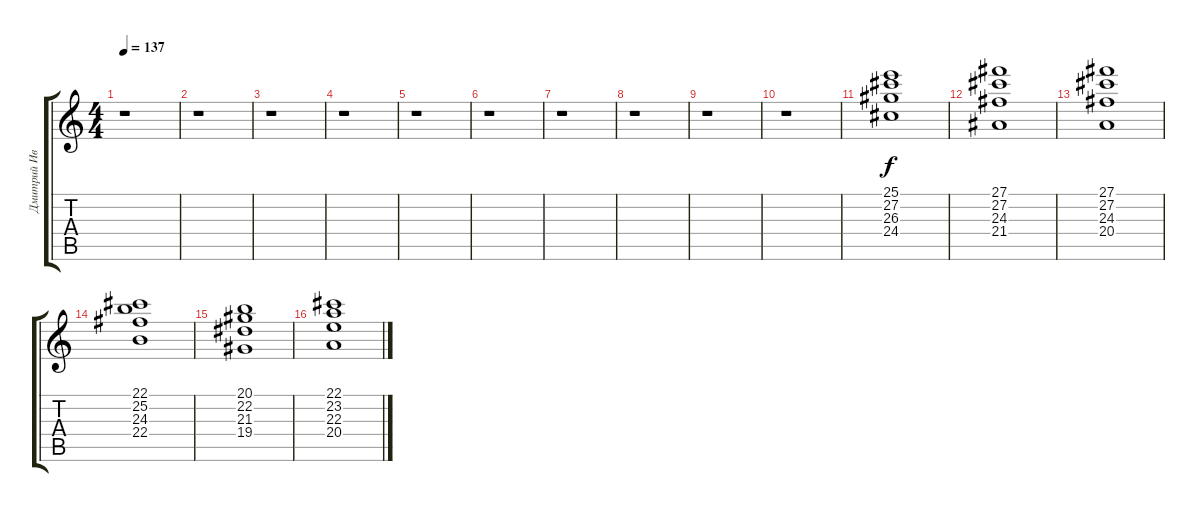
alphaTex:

\track ("Дмитрий Иванов" "Дмитрий Ив") {instrument stringensemble1}
\staff {score tabs}
\tuning (Eb4 Bb3 Gb3 Db3 Ab2 Eb2) {hide}
\ts (4 4)
\tempo 137
\clef g2
\ks c
r.1{dy f} |
r.1 |
r.1 |
r.1 |
r.1 |
r.1 |
r.1 |
r.1 |
r.1 |
r.1 |
(25.1 27.2 26.3 24.4).1 |
(27.1 27.2 24.3 21.4).1 |
(27.1 27.2 24.3 20.4).1 |
(22.1 25.2 24.3 22.4).1 |
(20.1 22.2 21.3 19.4).1 |
(22.1 23.2 22.3 20.4).1
